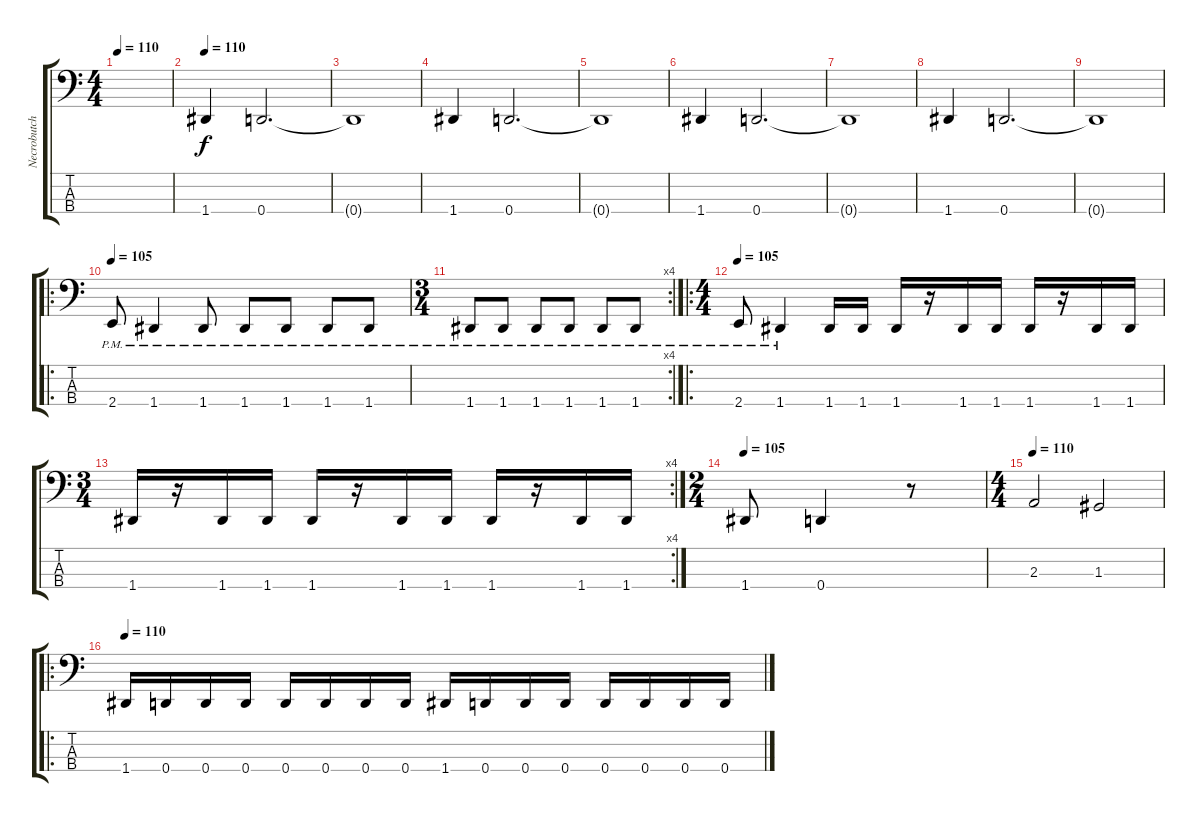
\track ("Necrobutcher" "Necrobutch") {instrument electricbasspick}
\staff {score tabs}
\tuning (F2 C2 G1 D1) {hide}
\ts (4 4)
\tempo 110
\clef f4
\ks c
|
\tempo 110
1.4.4 0.4.2{d} |
0.4{t}.1 |
1.4.4 0.4.2{d} |
0.4{t}.1 |
1.4.4 0.4.2{d} |
0.4{t}.1 |
1.4.4 0.4.2{d} |
0.4{t}.1 |
\ro
\tempo 105
2.4{pm}.8 1.4{pm}.4 1.4{pm}.8 1.4{pm}.8 1.4{pm}.8 1.4{pm}.8 1.4{pm}.8 |
\rc 4
\ts (3 4)
1.4{pm}.8 1.4{pm}.8 1.4{pm}.8 1.4{pm}.8 1.4{pm}.8 1.4{pm}.8 |
\ro
\ts (4 4)
\tempo 105
2.4{pm}.8 1.4{pm}.4 1.4.16 1.4.16 1.4.16 r.16 1.4.16 1.4.16 1.4.16 r.16 1.4.16 1.4.16 |
\rc 4
\ts (3 4)
1.4.16 r.16 1.4.16 1.4.16 1.4.16 r.16 1.4.16 1.4.16 1.4.16 r.16 1.4.16 1.4.16 |
\ts (2 4)
\tempo 105
1.4.8 0.4.4 r.8 |
\ts (4 4)
\tempo 110
2.3.2 1.3.2 |
\ro
\tempo 110
1.4.16 0.4.16 0.4.16 0.4.16 0.4.16 0.4.16 0.4.16 0.4.16 1.4.16 0.4.16 0.4.16 0.4.16 0.4.16 0.4.16 0.4.16 0.4.16
